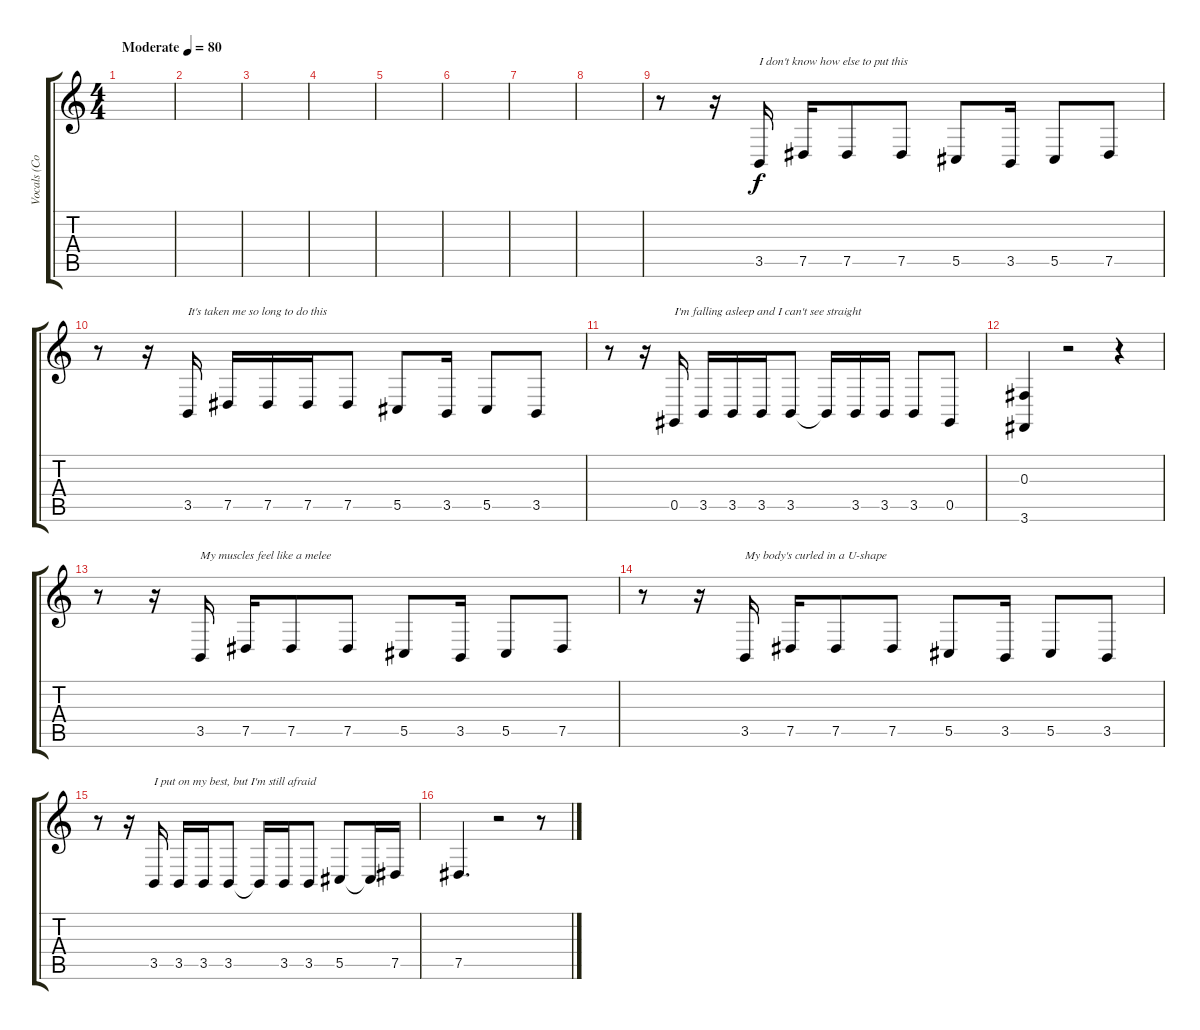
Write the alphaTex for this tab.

\track ("Vocals (Corey Taylor)" "Vocals (Co") {instrument voiceoohs}
\staff {score tabs}
\tuning (Eb4 Bb3 Gb3 Db3 Ab2 Eb2) {hide}
\ts (4 4)
\tempo (80 "Moderate")
\clef g2
\ks c
|
|
|
|
|
|
|
|
r.8 r.16 3.5.16{txt "I don't know how else to put this"} 7.5.16 7.5.8 7.5.8 5.5.8 3.5.16 5.5.8 7.5.8 |
r.8 r.16 3.5.16{txt "It's taken me so long to do this"} 7.5.16 7.5.16 7.5.16 7.5.8 5.5.8 3.5.16 5.5.8 3.5.8 |
r.8 r.16 0.5.16{txt "I'm falling asleep and I can't see straight"} 3.5.16 3.5.16 3.5.16 3.5.8 3.5{t}.16 3.5.16 3.5.16 3.5.8 0.5.8 |
(0.3 3.6).4 r.2 r.4 |
r.8 r.16 3.5.16{txt "My muscles feel like a melee"} 7.5.16 7.5.8 7.5.8 5.5.8 3.5.16 5.5.8 7.5.8 |
r.8 r.16 3.5.16{txt "My body's curled in a U-shape"} 7.5.16 7.5.8 7.5.8 5.5.8 3.5.16 5.5.8 3.5.8 |
r.8 r.16 3.5.16{txt "I put on my best, but I'm still afraid"} 3.5.16 3.5.16 3.5.8 3.5{t}.16 3.5.16 3.5.8 5.5.8 5.5{t}.16 7.5.16 |
7.5.4{d} r.2 r.8
